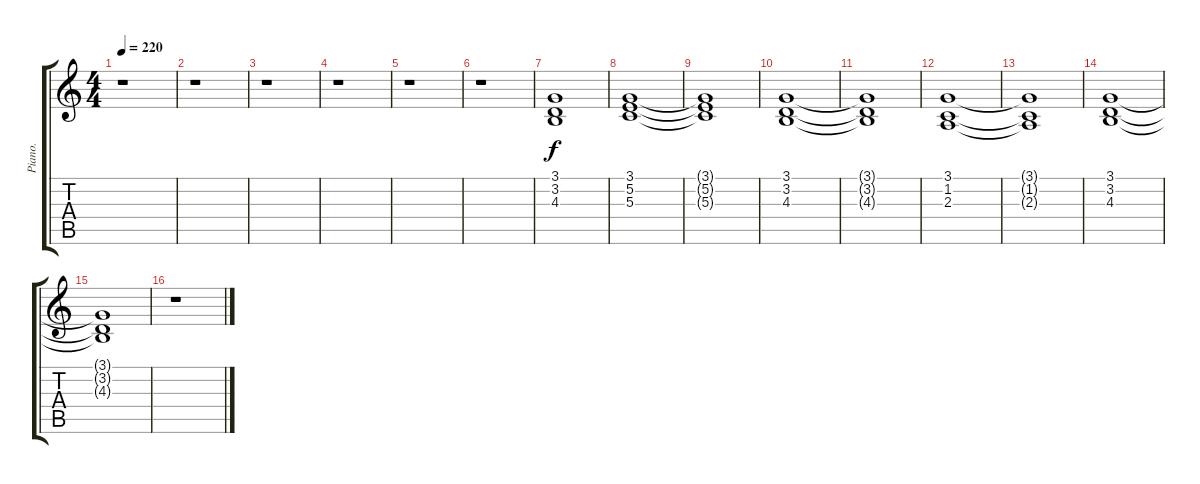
\track ("Piano." "Piano.") {instrument acousticgrandpiano}
\staff {score tabs}
\tuning (E4 B3 G3 D3 A2 E2) {hide}
\ts (4 4)
\tempo 220
\clef g2
\ks c
r.1{dy f} |
r.1 |
r.1 |
r.1 |
r.1 |
r.1 |
(3.1 3.2 4.3).1 |
(3.1 5.2 5.3).1 |
(3.1{t} 5.2{t} 5.3{t}).1 |
(3.1 3.2 4.3).1 |
(3.1{t} 3.2{t} 4.3{t}).1 |
(3.1 1.2 2.3).1 |
(3.1{t} 1.2{t} 2.3{t}).1 |
(3.1 3.2 4.3).1 |
(3.1{t} 3.2{t} 4.3{t}).1 |
r.1
